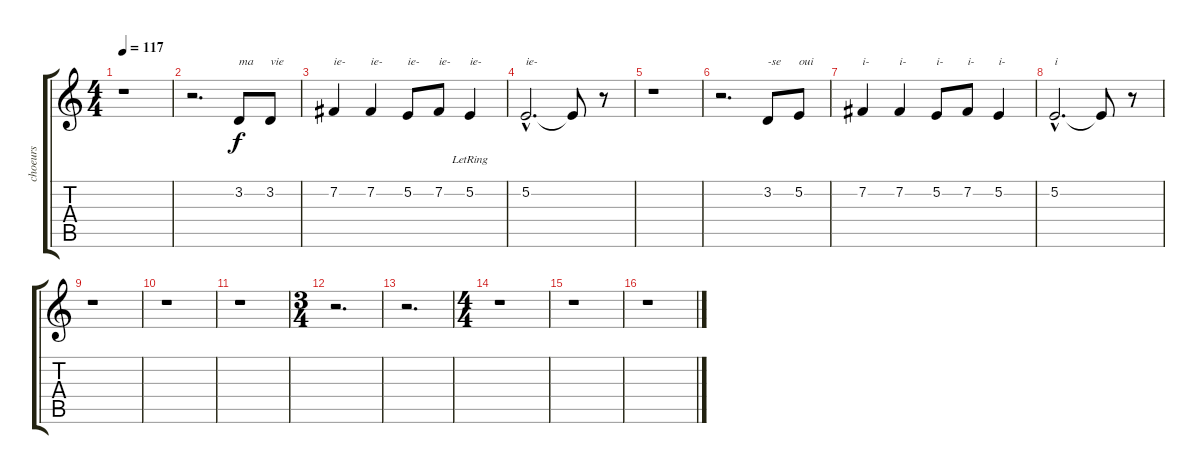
\track ("choeurs" "choeurs") {instrument bassoon}
\staff {score tabs}
\tuning (E4 B3 G3 D3 A2 E2) {hide}
\ts (4 4)
\tempo 117
\clef g2
\ks c
r.1{dy f} |
r.2{d} 3.2.8{txt "ma"} 3.2.8{txt "vie"} |
7.2.4{txt "ie-"} 7.2.4{txt "ie-"} 5.2.8{txt "ie-"} 7.2.8{txt "ie-"} 5.2{lr}.4{txt "ie-"} |
5.2{hac}.2{d txt "ie-"} 5.2{t}.8 r.8 |
r.1 |
r.2{d} 3.2.8{txt "-se"} 5.2.8{txt "oui"} |
7.2.4{txt "i-"} 7.2.4{txt "i-"} 5.2.8{txt "i-"} 7.2.8{txt "i-"} 5.2.4{txt "i-"} |
5.2{hac}.2{d txt "i"} 5.2{t}.8 r.8 |
r.1 |
r.1 |
r.1 |
\ts (3 4)
r.2{d} |
r.2{d} |
\ts (4 4)
r.1 |
r.1 |
r.1
